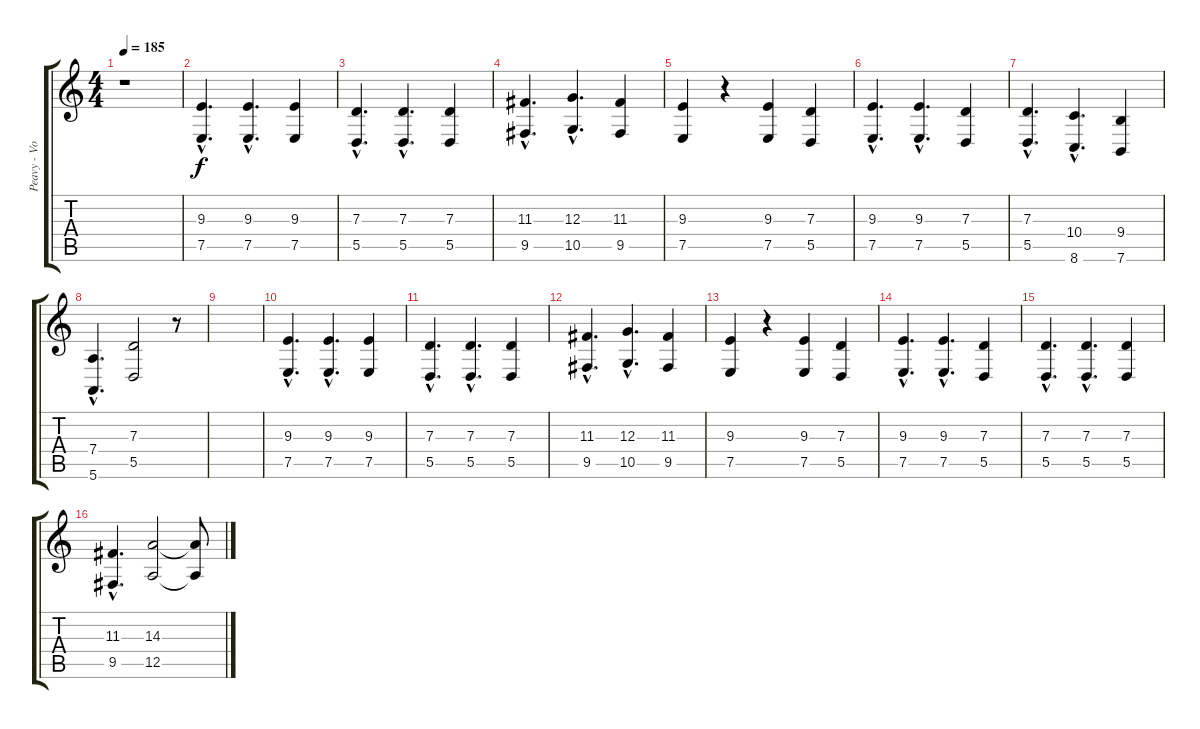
\track ("Peavy - Vocals" "Peavy - Vo") {instrument lead6voice}
\staff {score tabs}
\tuning (E4 B3 G3 D3 A2 E2) {hide}
\ts (4 4)
\tempo 185
\clef g2
\ks c
r.1{dy f} |
(9.3{hac} 7.5{hac}).4{d} (9.3{hac} 7.5{hac}).4{d} (9.3 7.5).4 |
(7.3{hac} 5.5{hac}).4{d} (7.3{hac} 5.5{hac}).4{d} (7.3 5.5).4 |
(11.3{hac} 9.5{hac}).4{d} (12.3{hac} 10.5{hac}).4{d} (11.3 9.5).4 |
(9.3 7.5).4 r.4 (9.3 7.5).4 (7.3 5.5).4 |
(9.3{hac} 7.5{hac}).4{d} (9.3{hac} 7.5{hac}).4{d} (7.3 5.5).4 |
(7.3{hac} 5.5{hac}).4{d} (10.4{hac} 8.6{hac}).4{d} (9.4 7.6).4 |
(7.4{hac} 5.6{hac}).4{d} (7.3 5.5).2 r.8 |
|
(9.3{hac} 7.5{hac}).4{d} (9.3{hac} 7.5{hac}).4{d} (9.3 7.5).4 |
(7.3{hac} 5.5{hac}).4{d} (7.3{hac} 5.5{hac}).4{d} (7.3 5.5).4 |
(11.3{hac} 9.5{hac}).4{d} (12.3{hac} 10.5{hac}).4{d} (11.3 9.5).4 |
(9.3 7.5).4 r.4 (9.3 7.5).4 (7.3 5.5).4 |
(9.3{hac} 7.5{hac}).4{d} (9.3{hac} 7.5{hac}).4{d} (7.3 5.5).4 |
(7.3{hac} 5.5{hac}).4{d} (7.3{hac} 5.5{hac}).4{d} (7.3 5.5).4 |
(11.3{hac} 9.5{hac}).4{d} (14.3 12.5).2 (14.3{t} 12.5{t}).8
